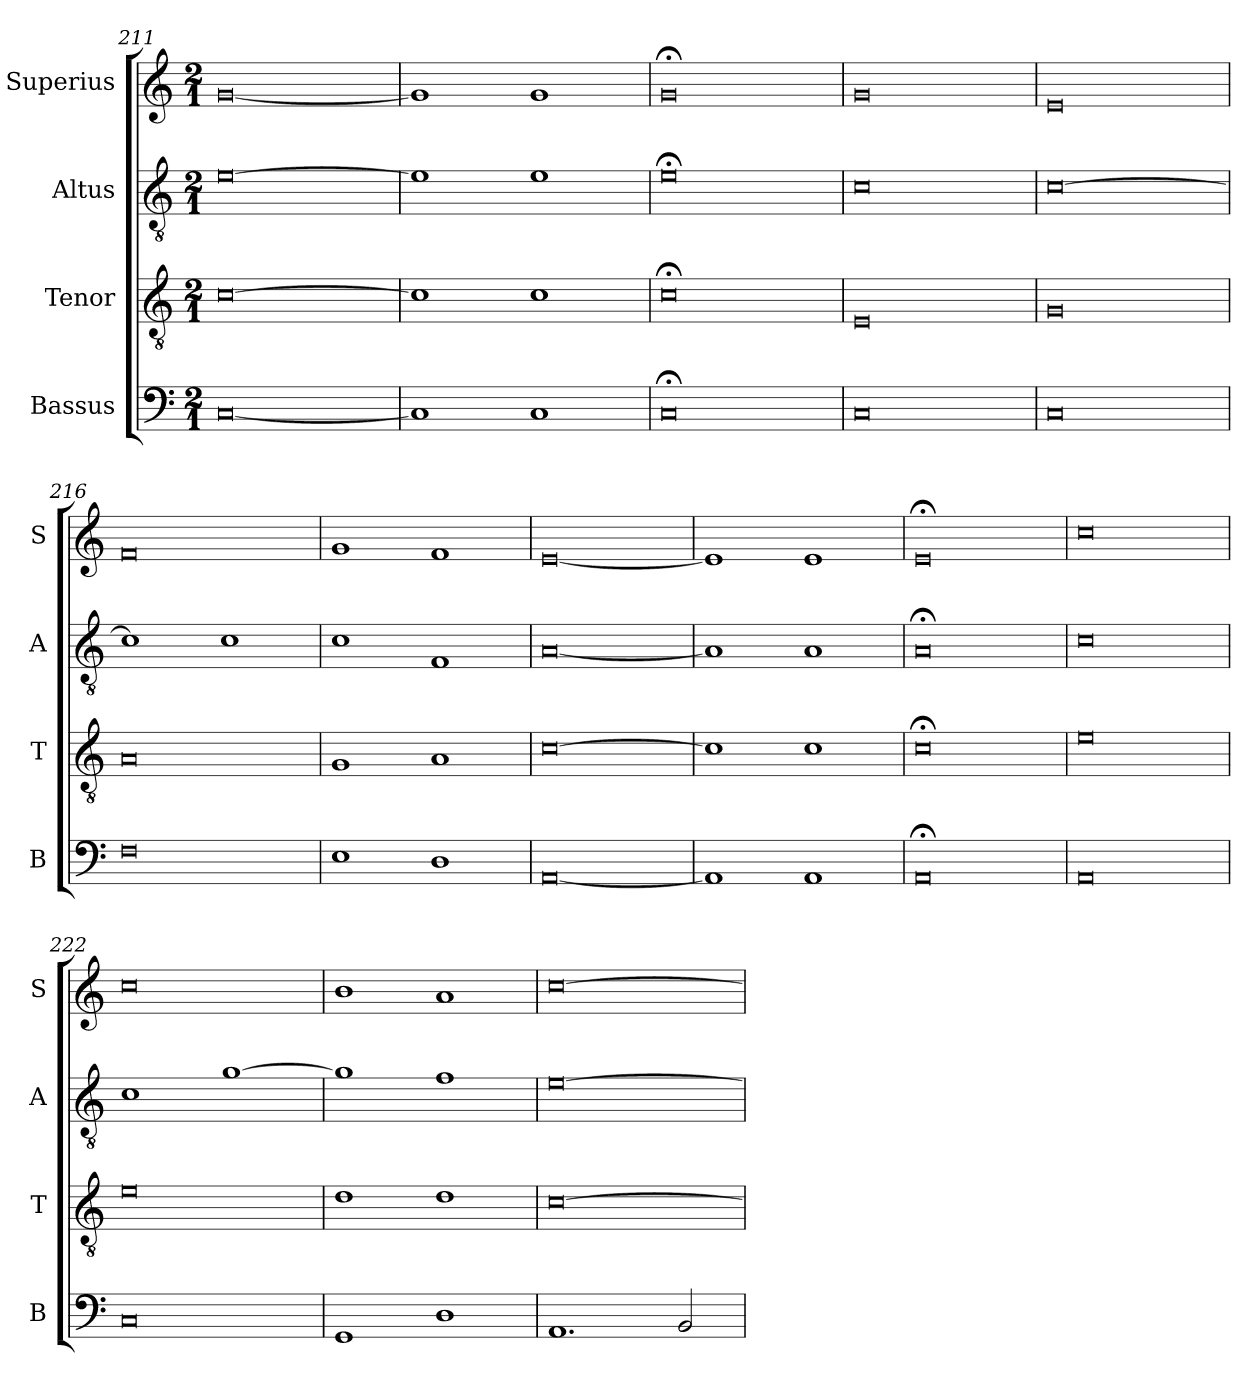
**kern	**kern	**kern	**kern
*part4	*part3	*part2	*part1
*staff4	*staff3	*staff2	*staff1
*I"Bassus	*I"Tenor	*I"Altus	*I"Superius
*I'B	*I'T	*I'A	*I'S
*clefF4	*clefGv2	*clefGv2	*clefG2
*k[]	*k[]	*k[]	*k[]
*M2/1	*M2/1	*M2/1	*M2/1
=211	=211	=211	=211
[0C	[0c	[0e	[0g
=212	=212	=212	=212
1C]	1c]	1e]	1g]
1C	1c	1e	1g
=213	=213	=213	=213
0C;<	0c;<	0e;<	0g;<
=214	=214	=214	=214
0C	0E	0c	0g
=215	=215	=215	=215
0C	0G	[0c	0e
=216	=216	=216	=216
0F	0A	1c]	0f
.	.	1c	.
=217	=217	=217	=217
1E	1G	1c	1g
1D	1A	1F	1f
=218	=218	=218	=218
[0AA	[0c	[0A	[0e
=219	=219	=219	=219
1AA]	1c]	1A]	1e]
1AA	1c	1A	1e
=220	=220	=220	=220
0AA;<	0c;<	0A;<	0e;<
=221	=221	=221	=221
0AA	0e	0c	0cc
=222	=222	=222	=222
0C	0e	1c	0cc
.	.	[1g	.
=223	=223	=223	=223
1GG	1d	1g]	1b
1D	1d	1f	1a
=224	=224	=224	=224
1.AA	[0c	[0e	[0cc
2BB/	.	.	.
=	=	=	=
*-	*-	*-	*-
